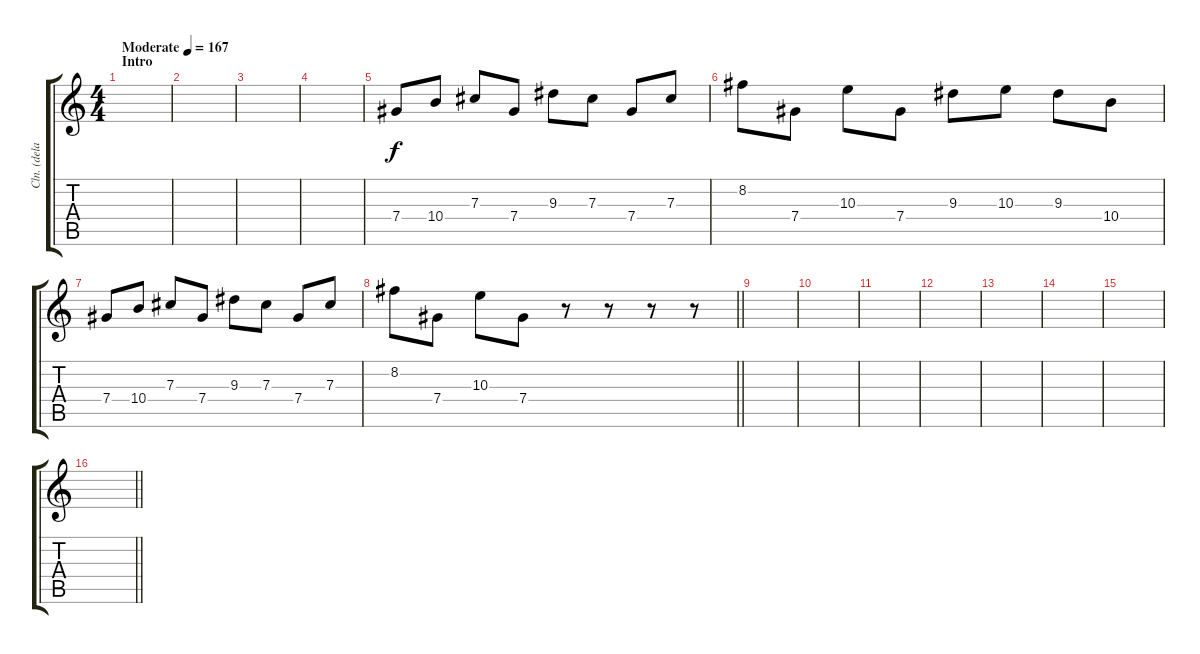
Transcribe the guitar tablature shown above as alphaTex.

\track ("Cln. (delayed) Rhytm Guitar [L]" "Cln. (dela") {instrument electricguitarclean}
\staff {score tabs}
\tuning (Eb4 Bb3 Gb3 Db3 Ab2 Db2) {hide}
\ts (4 4)
\section ("" "Intro")
\tempo (167 "Moderate")
\clef g2
\ks c
|
|
|
|
7.4.8 10.4.8 7.3.8 7.4.8 9.3.8 7.3.8 7.4.8 7.3.8 |
8.2.8 7.4.8 10.3.8 7.4.8 9.3.8 10.3.8 9.3.8 10.4.8 |
7.4.8 10.4.8 7.3.8 7.4.8 9.3.8 7.3.8 7.4.8 7.3.8 |
\barLineRight lightlight
8.2.8 7.4.8 10.3.8 7.4.8 r.8 r.8 r.8 r.8 |
|
|
|
|
|
|
|
\barLineRight lightlight
